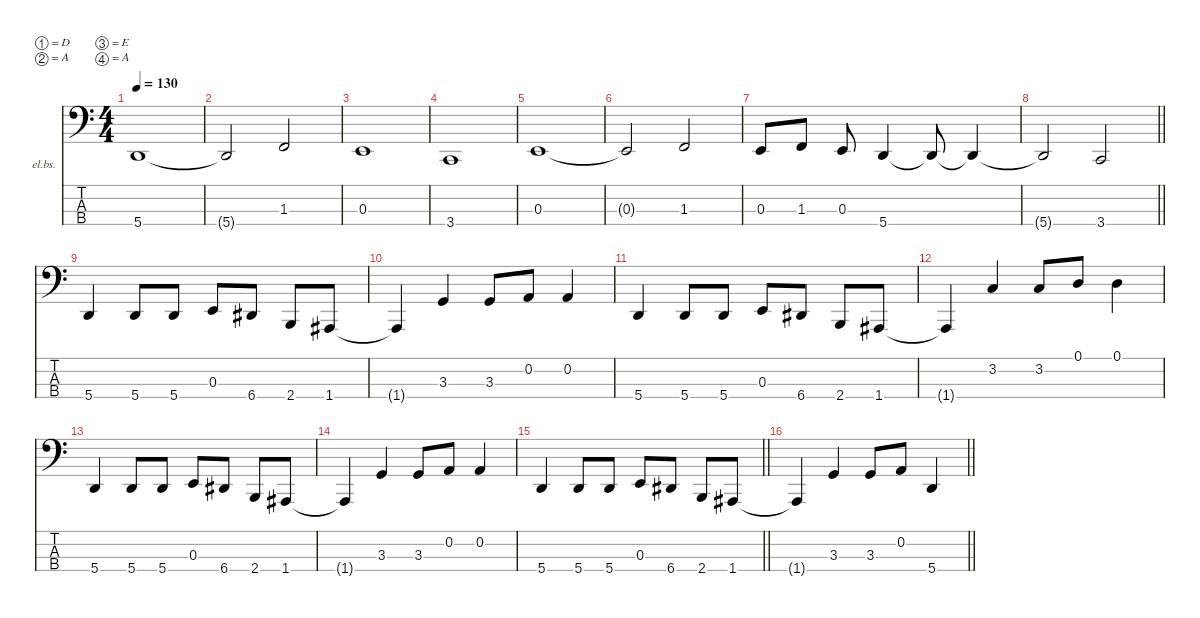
\defaultSystemsLayout 4
\hideDynamics
\bracketExtendMode nobrackets
\firstSystemTrackNameOrientation horizontal
\otherSystemsTrackNameOrientation horizontal
\track ("Bass" "el.bs.") {instrument electricbassfinger}
\staff {score tabs}
\tuning (D2 A1 E1 A0)
\ts (4 4)
\tempo 130
\clef f4
\ks c
5.4.1{dy f} |
5.4{t}.2 1.3.2 |
0.3.1 |
3.4.1 |
0.3.1 |
0.3{t}.2 1.3.2 |
0.3.8 1.3.8 0.3.8 5.4.4 5.4{t}.8 5.4{t}.4 |
\barLineRight lightlight
5.4{t}.2 3.4.2 |
\section ("" "")
5.4.4 5.4.8 5.4.8 0.3.8 6.4{acc #}.8 2.4.8 1.4{acc #}.8 |
1.4{t acc #}.4 3.3.4 3.3.8 0.2.8 0.2.4 |
5.4.4 5.4.8 5.4.8 0.3.8 6.4{acc #}.8 2.4.8 1.4{acc #}.8 |
1.4{t acc #}.4 3.2.4 3.2.8 0.1.8 0.1.4 |
5.4.4 5.4.8 5.4.8 0.3.8 6.4{acc #}.8 2.4.8 1.4{acc #}.8 |
1.4{t acc #}.4 3.3.4 3.3.8 0.2.8 0.2.4 |
\barLineRight lightlight
5.4.4 5.4.8 5.4.8 0.3.8 6.4{acc #}.8 2.4.8 1.4{acc #}.8 |
\section ("" "")
\barLineRight lightlight
1.4{t acc #}.4 3.3.4 3.3.8 0.2.8 5.4.4
